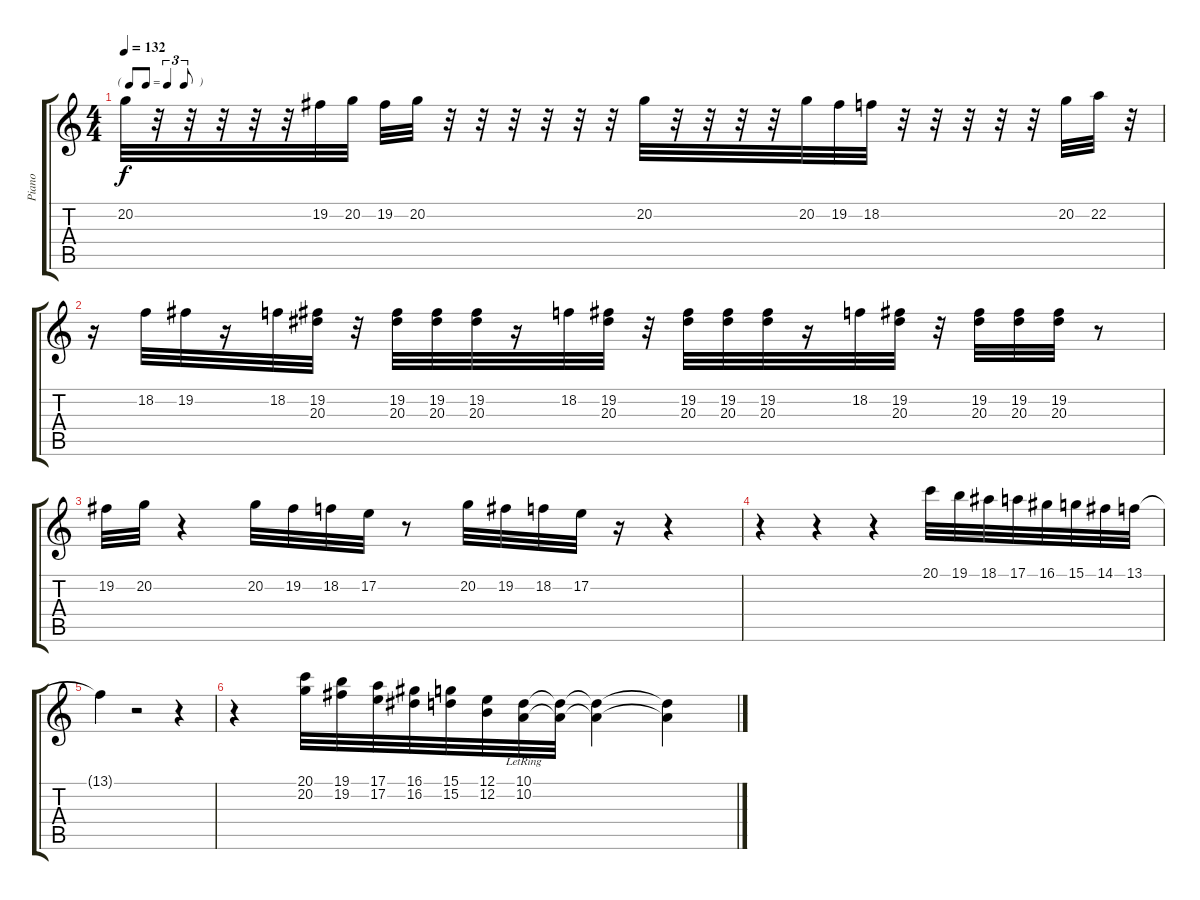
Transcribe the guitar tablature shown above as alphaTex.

\track ("Piano" "Piano") {instrument electricpiano1}
\staff {score tabs}
\tuning (E4 B3 G3 D3 A2 E2) {hide}
\ts (4 4)
\tf triplet8th
\tempo 132
\clef g2
\ks c
20.2.32{dy f} r.32 r.32 r.32 r.32 r.32 19.2.32 20.2.32 19.2.32 20.2.32 r.32 r.32 r.32 r.32 r.32 r.32 20.2.32 r.32 r.32 r.32 r.32 20.2.32 19.2.32 18.2.32 r.32 r.32 r.32 r.32 r.32 20.2.32 22.2.32 r.32 |
r.16 18.2.32 19.2.32 r.16 18.2.32 (19.2 20.3).32 r.32 (19.2 20.3).32 (19.2 20.3).32 (19.2 20.3).32 r.16 18.2.32 (19.2 20.3).32 r.32 (19.2 20.3).32 (19.2 20.3).32 (19.2 20.3).32 r.16 18.2.32 (19.2 20.3).32 r.32 (19.2 20.3).32 (19.2 20.3).32 (19.2 20.3).32 r.8 |
19.2.32{volume 8 instrument electricpiano1} 20.2.32 r.4 20.2.32 19.2.32 18.2.32 17.2.32 r.8 20.2.32 19.2.32 18.2.32 17.2.32 r.16 r.4 |
r.4 r.4 r.4 20.1.32 19.1.32 18.1.32 17.1.32 16.1.32 15.1.32 14.1.32 13.1.32 |
13.1{t}.4 r.2 r.4 |
r.4 (20.1 20.2).32 (19.1 19.2).32 (17.1 17.2).32 (16.1 16.2).32 (15.1 15.2).32 (12.1 12.2).32 (10.1{lr} 10.2{lr}).32 (10.1{t} 10.2{t}).32 (10.1{t} 10.2{t}).4 (10.1{t} 10.2{t}).4
